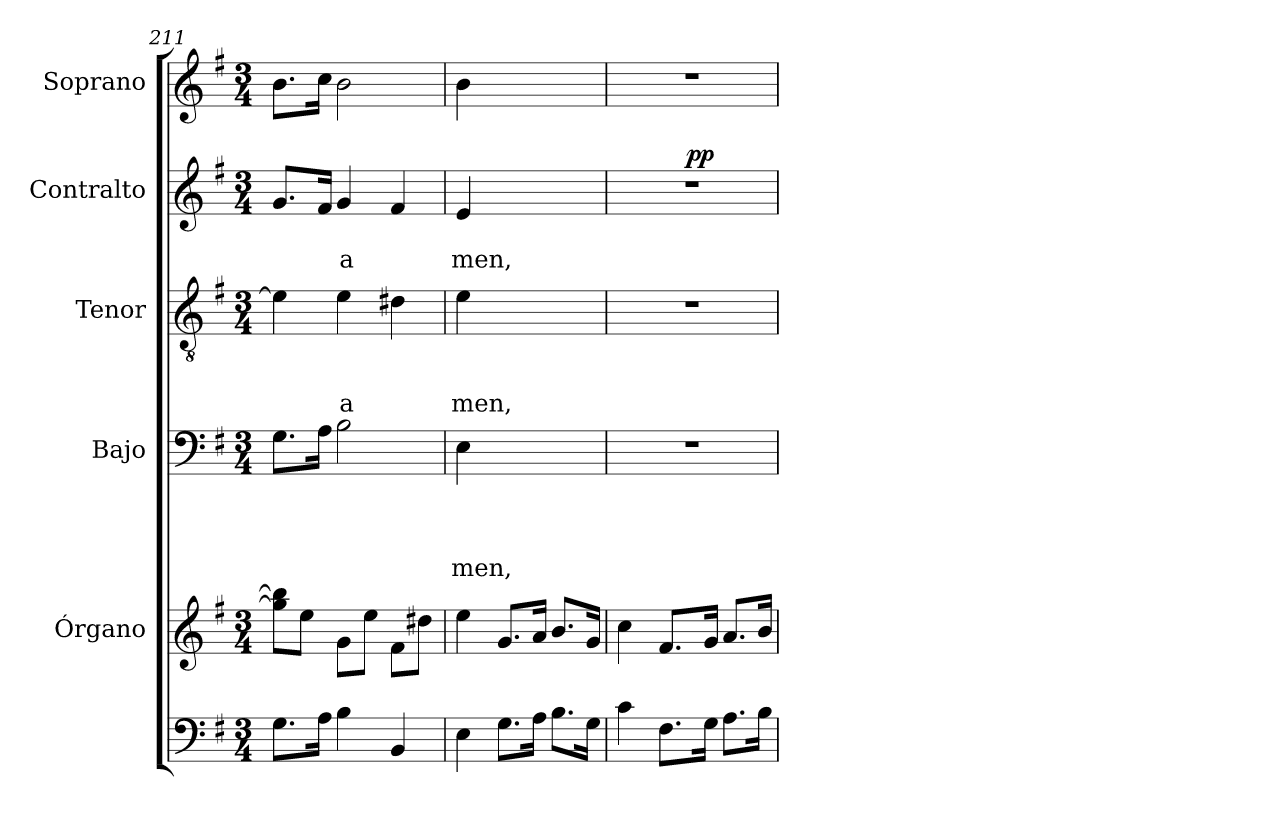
**kern	**kern	**kern	**text	**text	**text	**text	**kern	**text	**text	**text	**kern	**text	**text	**dynam	**kern
*part6	*part5	*part4	*part4	*part4	*part4	*part4	*part3	*part3	*part3	*part3	*part2	*part2	*part2	*part2	*part1
*staff6	*staff5	*staff4	*staff4	*staff4	*staff4	*staff4	*staff3	*staff3	*staff3	*staff3	*staff2	*staff2	*staff2	*staff2	*staff1
*	*I"Órgano	*I"Bajo	*	*	*	*	*I"Tenor	*	*	*	*I"Contralto	*	*	*	*I"Soprano
*clefF4	*clefG2	*clefF4	*	*	*	*	*clefGv2	*	*	*	*clefG2	*	*	*	*clefG2
*k[f#]	*k[f#]	*k[f#]	*	*	*	*	*k[f#]	*	*	*	*k[f#]	*	*	*	*k[f#]
*G:	*G:	*G:	*	*	*	*	*G:	*	*	*	*G:	*	*	*	*G:
*M3/4	*M3/4	*M3/4	*	*	*	*	*M3/4	*	*	*	*M3/4	*	*	*	*M3/4
=211	=211	=211	=211	=211	=211	=211	=211	=211	=211	=211	=211	=211	=211	=211	=211
8.G\L	8gg\] 8bb\]L	8.G\L	.	.	.	.	4e\]	.	.	.	8.g/L	.	.	.	8.b\L
.	8ee\J	.	.	.	.	.	.	.	.	.	.	.	.	.	.
16A\Jk	.	16A\Jk	.	.	.	.	.	.	.	.	16f#/Jk	.	.	.	16cc\Jk
!	!	!	!	!	!	!	!	!	!	!LO:LY:b	!	!	!LO:LY:b	!	!
4B\	8g\L	2B\	.	.	.	.	4e\	.	.	a	4g/	.	a	.	2b\
.	8ee\J	.	.	.	.	.	.	.	.	.	.	.	.	.	.
4BB/	8f#\L	.	.	.	.	.	4d#X\	.	.	.	4f#/	.	.	.	.
.	8dd#X\J	.	.	.	.	.	.	.	.	.	.	.	.	.	.
=212	=212	=212	=212	=212	=212	=212	=212	=212	=212	=212	=212	=212	=212	=212	=212
!	!	!	!	!	!	!LO:LY:b	!	!	!	!LO:LY:b	!	!	!LO:LY:b	!	!
4E\	4ee\	4E\	.	.	.	men,	4e\	.	.	men,	4e/	.	men,	.	4b\
8.G\L	8.g/L	2ryy	.	.	.	.	2ryy	.	.	.	2ryy	.	.	.	2ryy
16A\Jk	16a/Jk	.	.	.	.	.	.	.	.	.	.	.	.	.	.
8.B\L	8.b/L	.	.	.	.	.	.	.	.	.	.	.	.	.	.
16G\Jk	16g/Jk	.	.	.	.	.	.	.	.	.	.	.	.	.	.
=213	=213	=213	=213	=213	=213	=213	=213	=213	=213	=213	=213	=213	=213	=213	=213
*	*	*	*	*	*	*	*	*	*	*	*^	*	*	*	*
4c\	4cc\	2.r	.	.	.	.	2.r	.	.	.	2.r	4.ryy	.	.	.	2.r
8.F#\L	8.f#/L	.	.	.	.	.	.	.	.	.	.	.	.	.	.	.
!	!	!	!	!	!	!	!	!	!	!	!	!	!	!	!LO:DY:b	!
!	!	!	!	!	!	!	!	!	!	!	!	!	!	!	!LO:DY:n=1:a	!
.	.	.	.	.	.	.	.	.	.	.	.	4.ryy	.	.	p p	.
16G\Jk	16g/Jk	.	.	.	.	.	.	.	.	.	.	.	.	.	.	.
8.A\L	8.a/L	.	.	.	.	.	.	.	.	.	.	.	.	.	.	.
16B\Jk	16b/Jk	.	.	.	.	.	.	.	.	.	.	.	.	.	.	.
*	*	*	*	*	*	*	*	*	*	*	*v	*v	*	*	*	*
=	=	=	=	=	=	=	=	=	=	=	=	=	=	=	=
*-	*-	*-	*-	*-	*-	*-	*-	*-	*-	*-	*-	*-	*-	*-	*-
